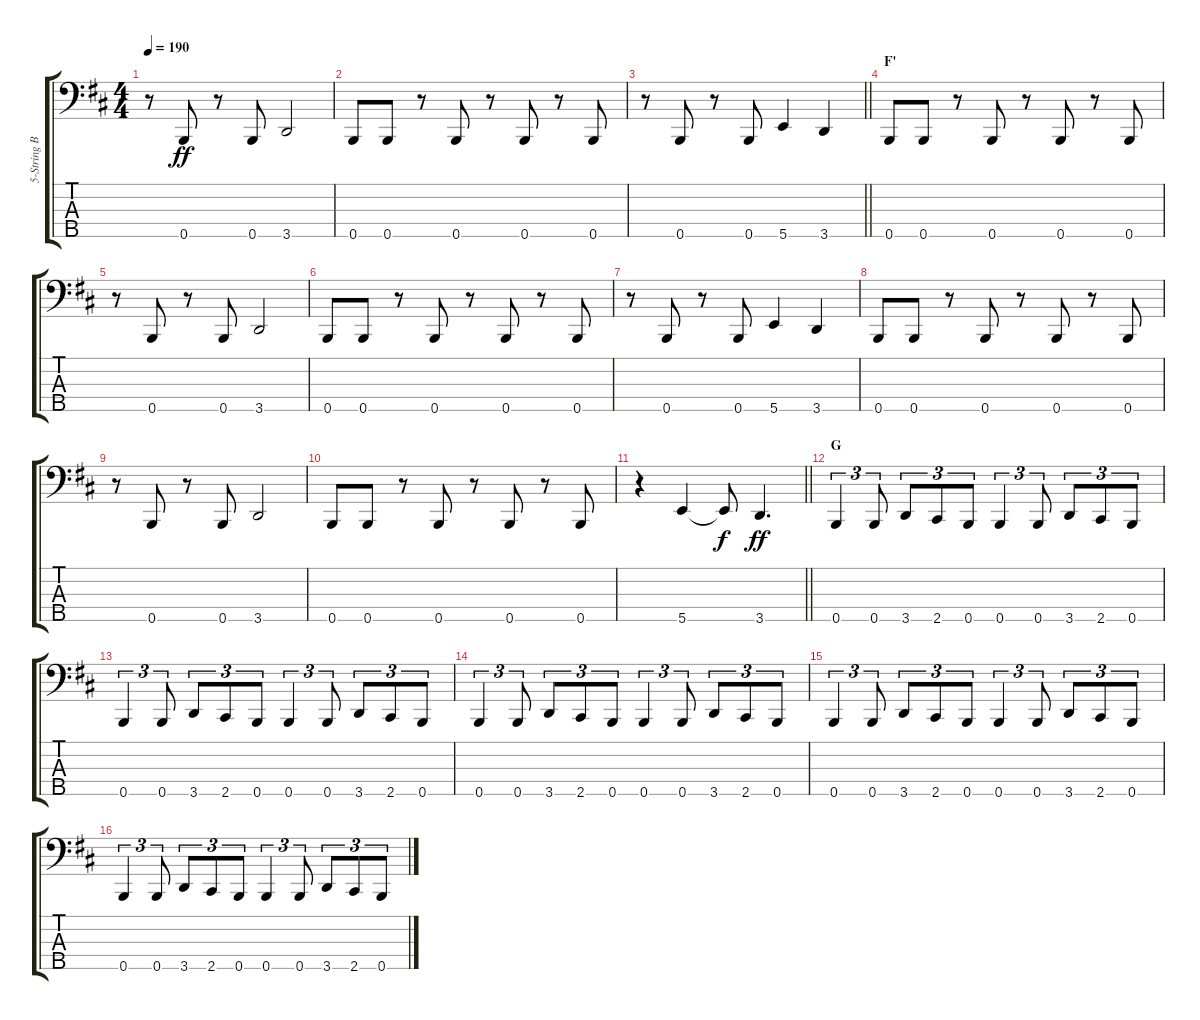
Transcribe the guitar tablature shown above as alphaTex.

\track ("5-String Bass" "5-String B") {instrument electricbasspick}
\staff {score tabs}
\tuning (G2 D2 A1 E1 B0) {hide}
\ts (4 4)
\tempo 190
\clef f4
\ks d
r.8{dy ff} 0.5.8 r.8 0.5.8 3.5.2 |
0.5.8 0.5.8 r.8 0.5.8 r.8 0.5.8 r.8 0.5.8 |
\barLineRight lightlight
r.8 0.5.8 r.8 0.5.8 5.5.4 3.5.4 |
\section ("" "F'")
0.5.8 0.5.8 r.8 0.5.8 r.8 0.5.8 r.8 0.5.8 |
r.8 0.5.8 r.8 0.5.8 3.5.2 |
0.5.8 0.5.8 r.8 0.5.8 r.8 0.5.8 r.8 0.5.8 |
r.8 0.5.8 r.8 0.5.8 5.5.4 3.5.4 |
0.5.8 0.5.8 r.8 0.5.8 r.8 0.5.8 r.8 0.5.8 |
r.8 0.5.8 r.8 0.5.8 3.5.2 |
0.5.8 0.5.8 r.8 0.5.8 r.8 0.5.8 r.8 0.5.8 |
\barLineRight lightlight
r.4 5.5.4 5.5{t}.8{dy f} 3.5.4{d dy ff} |
\section ("" "G")
0.5.4{tu (3 2)} 0.5.8{tu (3 2)} 3.5.8{tu (3 2)} 2.5.8{tu (3 2)} 0.5.8{tu (3 2)} 0.5.4{tu (3 2)} 0.5.8{tu (3 2)} 3.5.8{tu (3 2)} 2.5.8{tu (3 2)} 0.5.8{tu (3 2)} |
0.5.4{tu (3 2)} 0.5.8{tu (3 2)} 3.5.8{tu (3 2)} 2.5.8{tu (3 2)} 0.5.8{tu (3 2)} 0.5.4{tu (3 2)} 0.5.8{tu (3 2)} 3.5.8{tu (3 2)} 2.5.8{tu (3 2)} 0.5.8{tu (3 2)} |
0.5.4{tu (3 2)} 0.5.8{tu (3 2)} 3.5.8{tu (3 2)} 2.5.8{tu (3 2)} 0.5.8{tu (3 2)} 0.5.4{tu (3 2)} 0.5.8{tu (3 2)} 3.5.8{tu (3 2)} 2.5.8{tu (3 2)} 0.5.8{tu (3 2)} |
0.5.4{tu (3 2)} 0.5.8{tu (3 2)} 3.5.8{tu (3 2)} 2.5.8{tu (3 2)} 0.5.8{tu (3 2)} 0.5.4{tu (3 2)} 0.5.8{tu (3 2)} 3.5.8{tu (3 2)} 2.5.8{tu (3 2)} 0.5.8{tu (3 2)} |
0.5.4{tu (3 2)} 0.5.8{tu (3 2)} 3.5.8{tu (3 2)} 2.5.8{tu (3 2)} 0.5.8{tu (3 2)} 0.5.4{tu (3 2)} 0.5.8{tu (3 2)} 3.5.8{tu (3 2)} 2.5.8{tu (3 2)} 0.5.8{tu (3 2)}
